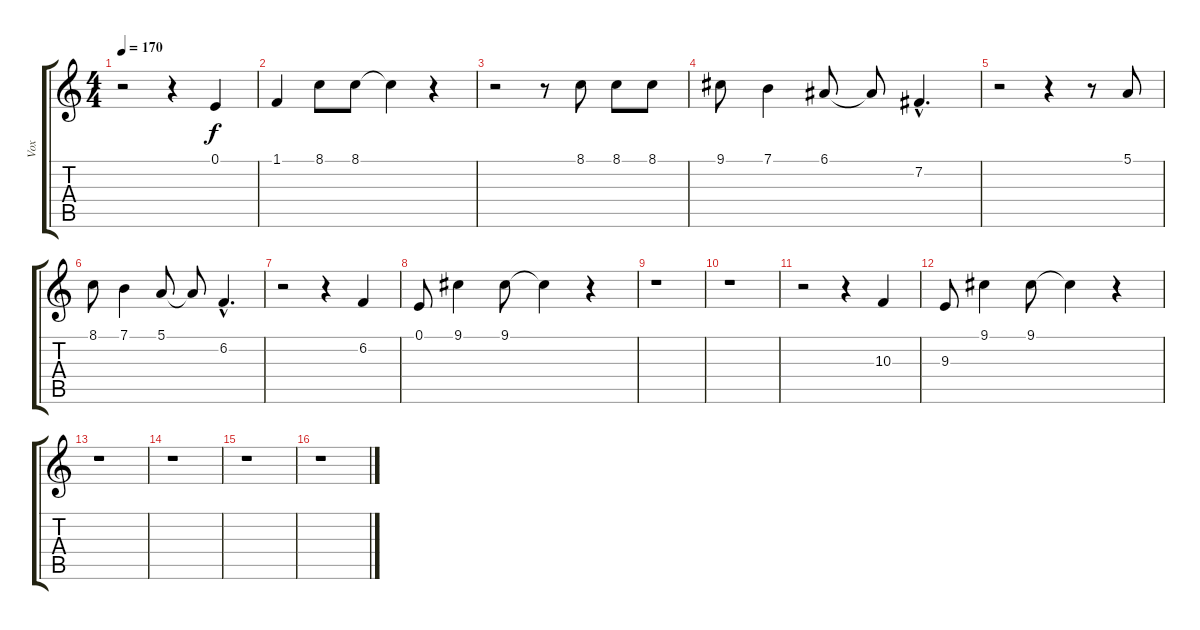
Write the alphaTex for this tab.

\track ("Vox" "Vox") {instrument drawbarorgan}
\staff {score tabs}
\tuning (E4 B3 G3 D3 A2 E2) {hide}
\ts (4 4)
\tempo 170
\clef g2
\ks c
r.2{dy f} r.4 0.1.4 |
1.1.4 8.1.8 8.1.8 8.1{t}.4 r.4 |
r.2 r.8 8.1.8 8.1.8 8.1.8 |
9.1.8 7.1.4 6.1.8 6.1{t}.8 7.2{hac}.4{d} |
r.2 r.4 r.8 5.1.8 |
8.1.8 7.1.4 5.1.8 5.1{t}.8 6.2{hac}.4{d} |
r.2 r.4 6.2.4 |
0.1.8 9.1.4 9.1.8 9.1{t}.4 r.4 |
r.1 |
r.1 |
r.2 r.4 10.3.4 |
9.3.8 9.1.4 9.1.8 9.1{t}.4 r.4 |
r.1 |
r.1 |
r.1 |
r.1
